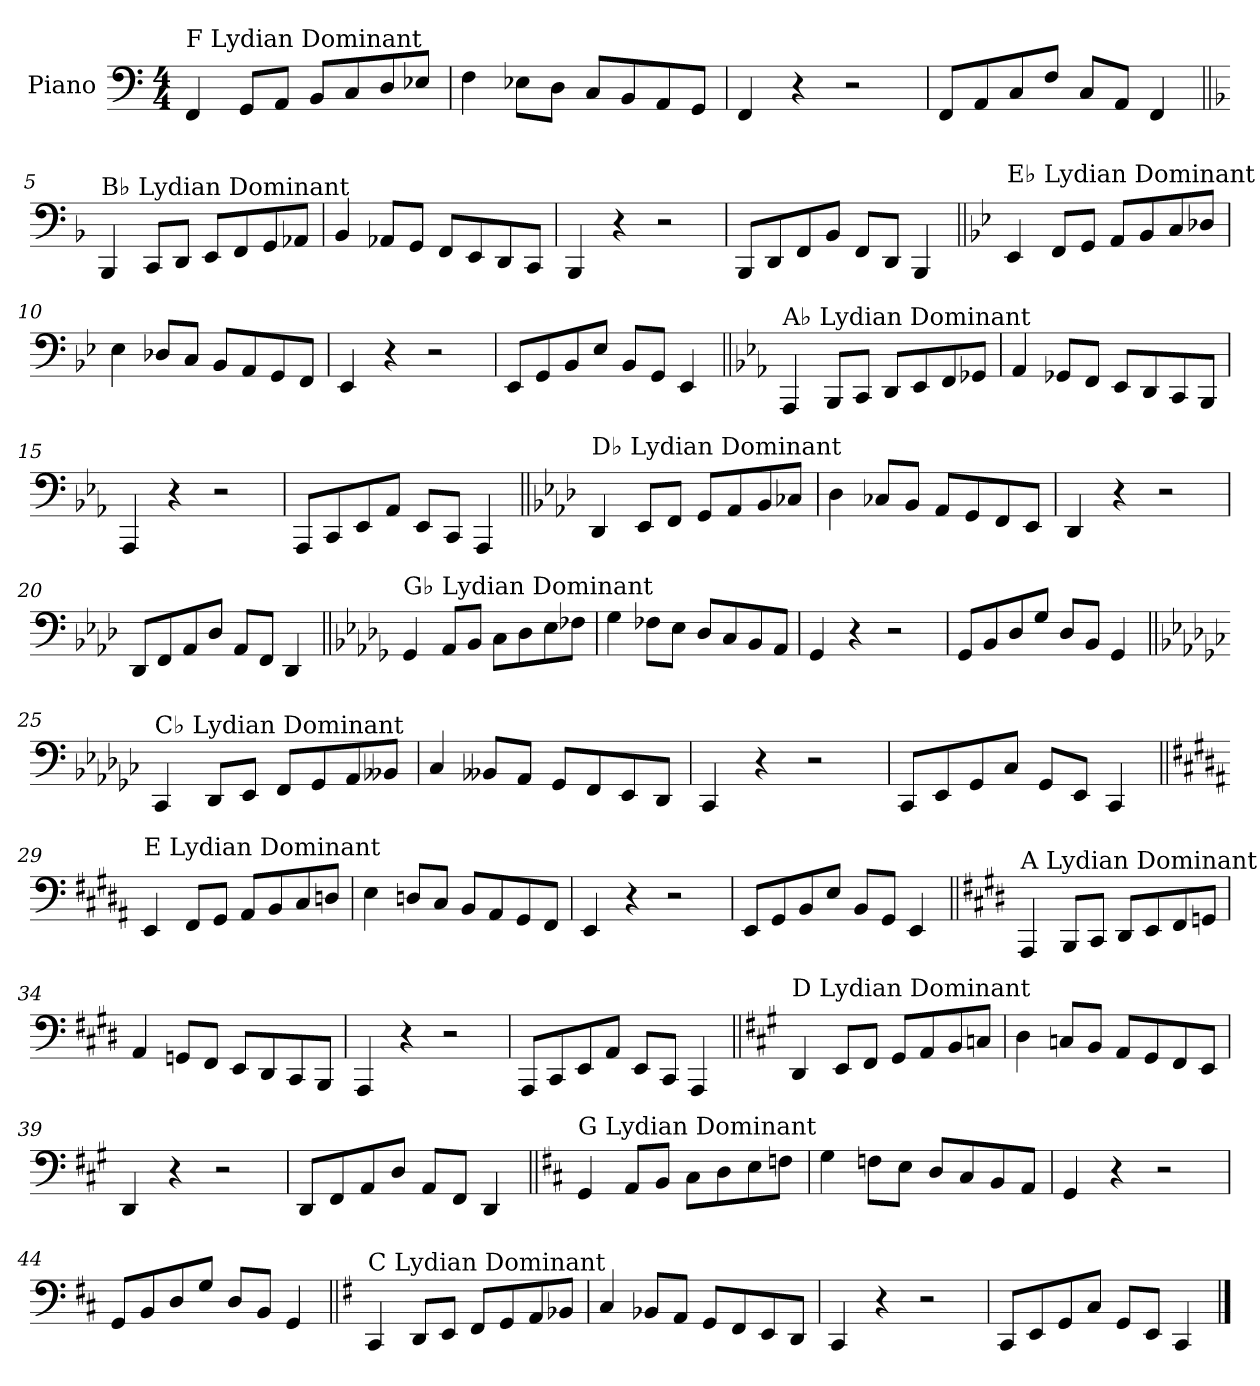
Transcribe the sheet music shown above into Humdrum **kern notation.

**kern
*part1
*staff1
*I"Piano
*I'Pno.
*clefF4
*k[]
*M4/4
=1
!LO:TX:a:t=F Lydian Dominant
4FF/
8GG/L
8AA/J
8BB/L
8C/
8D/
8E-X/J
=2
4F\
8E-X\L
8D\J
8C/L
8BB/
8AA/
8GG/J
=3
4FF/
4r
2r
=4
8FF/L
8AA/
8C/
8F/J
8C/L
8AA/J
4FF/
!!LO:LB:g=z
=5||
*k[b-]
!LO:TX:a:t=B♭ Lydian Dominant
4BBB-/
8CC/L
8DD/J
8EE/L
8FF/
8GG/
8AA-X/J
=6
4BB-/
8AA-X/L
8GG/J
8FF/L
8EE/
8DD/
8CC/J
=7
4BBB-/
4r
2r
=8
8BBB-/L
8DD/
8FF/
8BB-/J
8FF/L
8DD/J
4BBB-/
!!LO:LB:g=z
=9||
*k[b-e-]
!LO:TX:a:t=E♭ Lydian Dominant
4EE-/
8FF/L
8GG/J
8AA/L
8BB-/
8C/
8D-X/J
=10
4E-\
8D-X/L
8C/J
8BB-/L
8AA/
8GG/
8FF/J
=11
4EE-/
4r
2r
=12
8EE-/L
8GG/
8BB-/
8E-/J
8BB-/L
8GG/J
4EE-/
!!LO:LB:g=z
=13||
*k[b-e-a-]
!LO:TX:a:t=A♭ Lydian Dominant
4AAA-/
8BBB-/L
8CC/J
8DD/L
8EE-/
8FF/
8GG-X/J
=14
4AA-/
8GG-X/L
8FF/J
8EE-/L
8DD/
8CC/
8BBB-/J
=15
4AAA-/
4r
2r
=16
8AAA-/L
8CC/
8EE-/
8AA-/J
8EE-/L
8CC/J
4AAA-/
!!LO:LB:g=z
=17||
*k[b-e-a-d-]
!LO:TX:a:t=D♭ Lydian Dominant
4DD-/
8EE-/L
8FF/J
8GG/L
8AA-/
8BB-/
8C-X/J
=18
4D-\
8C-X/L
8BB-/J
8AA-/L
8GG/
8FF/
8EE-/J
=19
4DD-/
4r
2r
=20
8DD-/L
8FF/
8AA-/
8D-/J
8AA-/L
8FF/J
4DD-/
!!LO:LB:g=z
=21||
*k[b-e-a-d-g-]
!LO:TX:a:t=G♭ Lydian Dominant
4GG-/
8AA-/L
8BB-/J
8C\L
8D-\
8E-\
8F-X\J
=22
4G-\
8F-X\L
8E-\J
8D-/L
8C/
8BB-/
8AA-/J
=23
4GG-/
4r
2r
=24
8GG-/L
8BB-/
8D-/
8G-/J
8D-/L
8BB-/J
4GG-/
!!LO:LB:g=z
=25||
*k[b-e-a-d-g-c-]
!LO:TX:a:t=C♭ Lydian Dominant
4CC-/
8DD-/L
8EE-/J
8FF/L
8GG-/
8AA-/
8BB--X/J
=26
4C-/
8BB--X/L
8AA-/J
8GG-/L
8FF/
8EE-/
8DD-/J
=27
4CC-/
4r
2r
=28
8CC-/L
8EE-/
8GG-/
8C-/J
8GG-/L
8EE-/J
4CC-/
!!LO:LB:g=z
=29||
*k[f#c#g#d#a#]
!LO:TX:a:t=E Lydian Dominant
4EE/
8FF#/L
8GG#/J
8AA#/L
8BB/
8C#/
8Dn/J
=30
4E\
8Dn/L
8C#/J
8BB/L
8AA#/
8GG#/
8FF#/J
=31
4EE/
4r
2r
=32
8EE/L
8GG#/
8BB/
8E/J
8BB/L
8GG#/J
4EE/
!!LO:LB:g=z
=33||
*k[f#c#g#d#]
!LO:TX:a:t=A Lydian Dominant
4AAA/
8BBB/L
8CC#/J
8DD#/L
8EE/
8FF#/
8GGn/J
=34
4AA/
8GGn/L
8FF#/J
8EE/L
8DD#/
8CC#/
8BBB/J
=35
4AAA/
4r
2r
=36
8AAA/L
8CC#/
8EE/
8AA/J
8EE/L
8CC#/J
4AAA/
!!LO:LB:g=z
=37||
*k[f#c#g#]
!LO:TX:a:t=D Lydian Dominant
4DD/
8EE/L
8FF#/J
8GG#/L
8AA/
8BB/
8Cn/J
=38
4D\
8Cn/L
8BB/J
8AA/L
8GG#/
8FF#/
8EE/J
=39
4DD/
4r
2r
=40
8DD/L
8FF#/
8AA/
8D/J
8AA/L
8FF#/J
4DD/
!!LO:LB:g=z
=41||
*k[f#c#]
!LO:TX:a:t=G Lydian Dominant
4GG/
8AA/L
8BB/J
8C#\L
8D\
8E\
8Fn\J
=42
4G\
8Fn\L
8E\J
8D/L
8C#/
8BB/
8AA/J
=43
4GG/
4r
2r
=44
8GG/L
8BB/
8D/
8G/J
8D/L
8BB/J
4GG/
!!LO:LB:g=z
=45||
*k[f#]
!LO:TX:a:t=C Lydian Dominant
4CC/
8DD/L
8EE/J
8FF#/L
8GG/
8AA/
8BB-X/J
=46
4C/
8BB-X/L
8AA/J
8GG/L
8FF#/
8EE/
8DD/J
=47
4CC/
4r
2r
=48
8CC/L
8EE/
8GG/
8C/J
8GG/L
8EE/J
4CC/
==
*-
